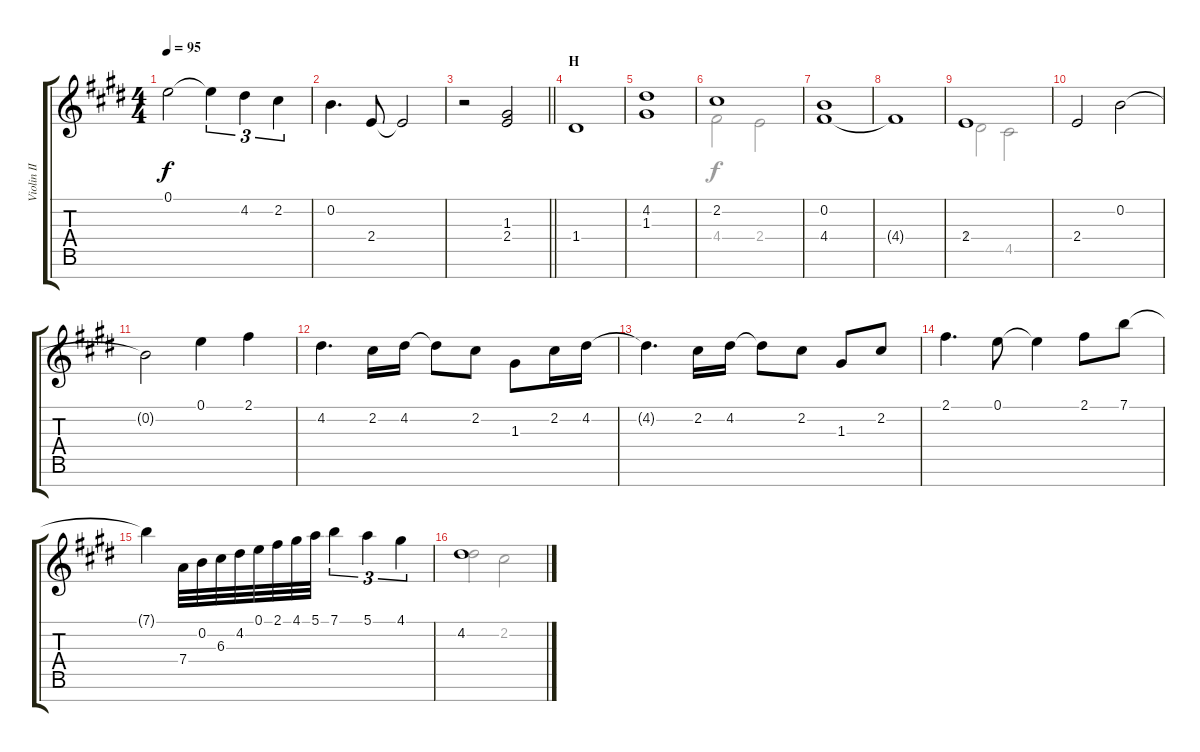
\track ("Violin II" "Violin II") {instrument stringensemble1}
\staff {score tabs}
\tuning (E5 B4 G4 D4 A3 E3 B2) {hide}
\voice
\ts (4 4)
\tempo 95
\clef g2
\ks e
0.1.2{dy f} 0.1{t}.4{tu (3 2)} 4.2.4{tu (3 2)} 2.2.4{tu (3 2)} |
0.2.4{d} 2.4.8 2.4{t}.2 |
\barLineRight lightlight
r.2 (1.3 2.4).2 |
\section ("" "H")
1.4.1 |
(4.2 1.3).1 |
2.2.1 |
(0.2 4.4).1 |
4.4{t}.1 |
2.4.1 |
2.4.2 0.2.2 |
0.2{t}.2 0.1.4 2.1.4 |
4.2.4{d} 2.2.16 4.2.16 4.2{t}.8 2.2.8 1.3.8 2.2.16 4.2.16 |
4.2{t}.4{d} 2.2.16 4.2.16 4.2{t}.8 2.2.8 1.3.8 2.2.8 |
2.1.4{d} 0.1.8 0.1{t}.4 2.1.8 7.1.8 |
7.1{t}.4 7.4.32 0.2.32 6.3.32 4.2.32 0.1.32 2.1.32 4.1.32 5.1.32 7.1.4{tu (3 2)} 5.1.4{tu (3 2)} 4.1.4{tu (3 2)} |
4.2.1
\voice
\clef g2
\ottava regular
\simile none
\ks e
|
|
\barLineRight lightlight
|
|
|
4.4.2 2.4.2 |
|
|
1.4.2 4.5.2 |
|
|
|
|
|
|
4.2.2 2.2.2
